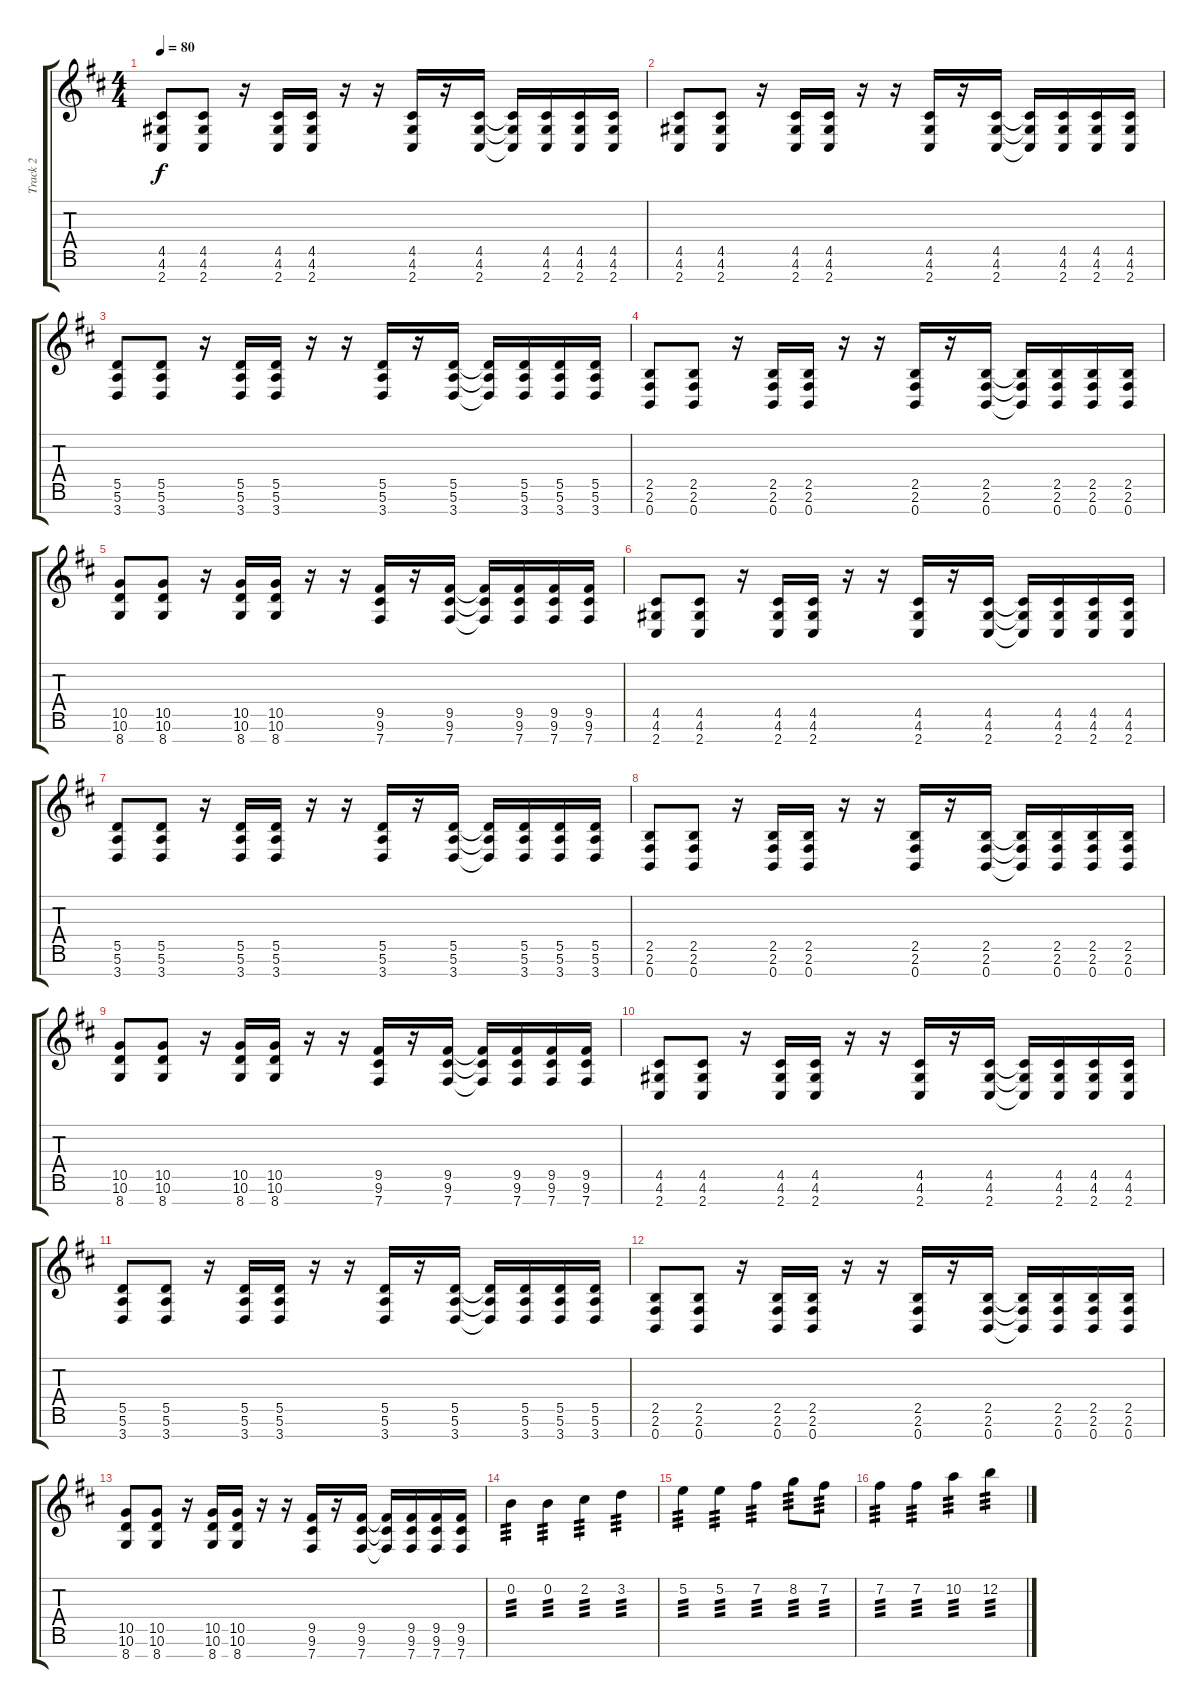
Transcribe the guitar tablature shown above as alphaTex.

\track ("Track 2" "Track 2") {instrument overdrivenguitar}
\staff {score tabs}
\tuning (E4 B3 G3 D3 A2 E2 B1) {hide}
\ts (4 4)
\tempo 80
\clef g2
\ks bminor
(4.5 4.6 2.7).8{dy f} (4.5 4.6 2.7).8 r.16 (4.5 4.6 2.7).16 (4.5 4.6 2.7).16 r.16 r.16 (4.5 4.6 2.7).16 r.16 (4.5 4.6 2.7).16 (4.5{t} 4.6{t} 2.7{t}).16 (4.5 4.6 2.7).16 (4.5 4.6 2.7).16 (4.5 4.6 2.7).16 |
(4.5 4.6 2.7).8 (4.5 4.6 2.7).8 r.16 (4.5 4.6 2.7).16 (4.5 4.6 2.7).16 r.16 r.16 (4.5 4.6 2.7).16 r.16 (4.5 4.6 2.7).16 (4.5{t} 4.6{t} 2.7{t}).16 (4.5 4.6 2.7).16 (4.5 4.6 2.7).16 (4.5 4.6 2.7).16 |
(5.5 5.6 3.7).8 (5.5 5.6 3.7).8 r.16 (5.5 5.6 3.7).16 (5.5 5.6 3.7).16 r.16 r.16 (5.5 5.6 3.7).16 r.16 (5.5 5.6 3.7).16 (5.5{t} 5.6{t} 3.7{t}).16 (5.5 5.6 3.7).16 (5.5 5.6 3.7).16 (5.5 5.6 3.7).16 |
(2.5 2.6 0.7).8 (2.5 2.6 0.7).8 r.16 (2.5 2.6 0.7).16 (2.5 2.6 0.7).16 r.16 r.16 (2.5 2.6 0.7).16 r.16 (2.5 2.6 0.7).16 (2.5{t} 2.6{t} 0.7{t}).16 (2.5 2.6 0.7).16 (2.5 2.6 0.7).16 (2.5 2.6 0.7).16 |
(10.5 10.6 8.7).8 (10.5 10.6 8.7).8 r.16 (10.5 10.6 8.7).16 (10.5 10.6 8.7).16 r.16 r.16 (9.5 9.6 7.7).16 r.16 (9.5 9.6 7.7).16 (9.5{t} 9.6{t} 7.7{t}).16 (9.5 9.6 7.7).16 (9.5 9.6 7.7).16 (9.5 9.6 7.7).16 |
(4.5 4.6 2.7).8 (4.5 4.6 2.7).8 r.16 (4.5 4.6 2.7).16 (4.5 4.6 2.7).16 r.16 r.16 (4.5 4.6 2.7).16 r.16 (4.5 4.6 2.7).16 (4.5{t} 4.6{t} 2.7{t}).16 (4.5 4.6 2.7).16 (4.5 4.6 2.7).16 (4.5 4.6 2.7).16 |
(5.5 5.6 3.7).8 (5.5 5.6 3.7).8 r.16 (5.5 5.6 3.7).16 (5.5 5.6 3.7).16 r.16 r.16 (5.5 5.6 3.7).16 r.16 (5.5 5.6 3.7).16 (5.5{t} 5.6{t} 3.7{t}).16 (5.5 5.6 3.7).16 (5.5 5.6 3.7).16 (5.5 5.6 3.7).16 |
(2.5 2.6 0.7).8 (2.5 2.6 0.7).8 r.16 (2.5 2.6 0.7).16 (2.5 2.6 0.7).16 r.16 r.16 (2.5 2.6 0.7).16 r.16 (2.5 2.6 0.7).16 (2.5{t} 2.6{t} 0.7{t}).16 (2.5 2.6 0.7).16 (2.5 2.6 0.7).16 (2.5 2.6 0.7).16 |
(10.5 10.6 8.7).8 (10.5 10.6 8.7).8 r.16 (10.5 10.6 8.7).16 (10.5 10.6 8.7).16 r.16 r.16 (9.5 9.6 7.7).16 r.16 (9.5 9.6 7.7).16 (9.5{t} 9.6{t} 7.7{t}).16 (9.5 9.6 7.7).16 (9.5 9.6 7.7).16 (9.5 9.6 7.7).16 |
(4.5 4.6 2.7).8 (4.5 4.6 2.7).8 r.16 (4.5 4.6 2.7).16 (4.5 4.6 2.7).16 r.16 r.16 (4.5 4.6 2.7).16 r.16 (4.5 4.6 2.7).16 (4.5{t} 4.6{t} 2.7{t}).16 (4.5 4.6 2.7).16 (4.5 4.6 2.7).16 (4.5 4.6 2.7).16 |
(5.5 5.6 3.7).8 (5.5 5.6 3.7).8 r.16 (5.5 5.6 3.7).16 (5.5 5.6 3.7).16 r.16 r.16 (5.5 5.6 3.7).16 r.16 (5.5 5.6 3.7).16 (5.5{t} 5.6{t} 3.7{t}).16 (5.5 5.6 3.7).16 (5.5 5.6 3.7).16 (5.5 5.6 3.7).16 |
(2.5 2.6 0.7).8 (2.5 2.6 0.7).8 r.16 (2.5 2.6 0.7).16 (2.5 2.6 0.7).16 r.16 r.16 (2.5 2.6 0.7).16 r.16 (2.5 2.6 0.7).16 (2.5{t} 2.6{t} 0.7{t}).16 (2.5 2.6 0.7).16 (2.5 2.6 0.7).16 (2.5 2.6 0.7).16 |
(10.5 10.6 8.7).8 (10.5 10.6 8.7).8 r.16 (10.5 10.6 8.7).16 (10.5 10.6 8.7).16 r.16 r.16 (9.5 9.6 7.7).16 r.16 (9.5 9.6 7.7).16 (9.5{t} 9.6{t} 7.7{t}).16 (9.5 9.6 7.7).16 (9.5 9.6 7.7).16 (9.5 9.6 7.7).16 |
0.2.4{tp 3 volume 9} 0.2.4{tp 3} 2.2.4{tp 3} 3.2.4{tp 3} |
5.2.4{tp 3} 5.2.4{tp 3} 7.2.4{tp 3} 8.2.8{tp 3} 7.2.8{tp 3} |
7.2.4{tp 3 volume 10} 7.2.4{tp 3} 10.2.4{tp 3} 12.2.4{tp 3}
